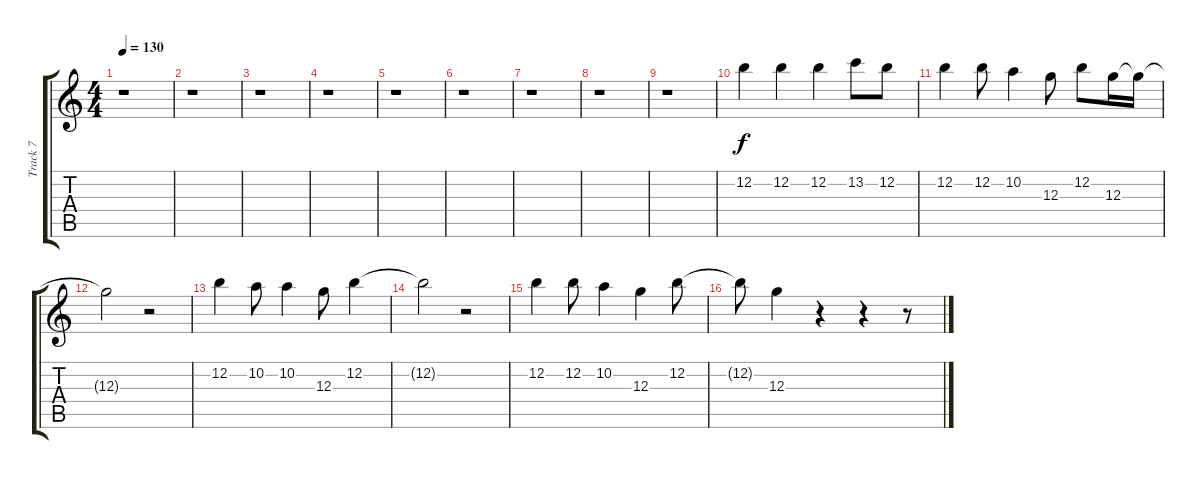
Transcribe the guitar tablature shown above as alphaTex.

\track ("Track 7" "Track 7") {instrument overdrivenguitar}
\staff {score tabs}
\tuning (E4 B3 G3 D3 A2 E2) {hide}
\ts (4 4)
\tempo 130
\clef g2
\ks c
r.1{dy f} |
r.1 |
r.1 |
r.1 |
r.1 |
r.1 |
r.1 |
r.1 |
r.1 |
12.2.4 12.2.4 12.2.4 13.2.8 12.2.8 |
12.2.4 12.2.8 10.2.4 12.3.8 12.2.8 12.3.16 12.3{t}.16 |
12.3{t}.2 r.2 |
12.2.4 10.2.8 10.2.4 12.3.8 12.2.4 |
12.2{t}.2 r.2 |
12.2.4 12.2.8 10.2.4 12.3.4 12.2.8 |
12.2{t}.8 12.3.4 r.4 r.4 r.8
